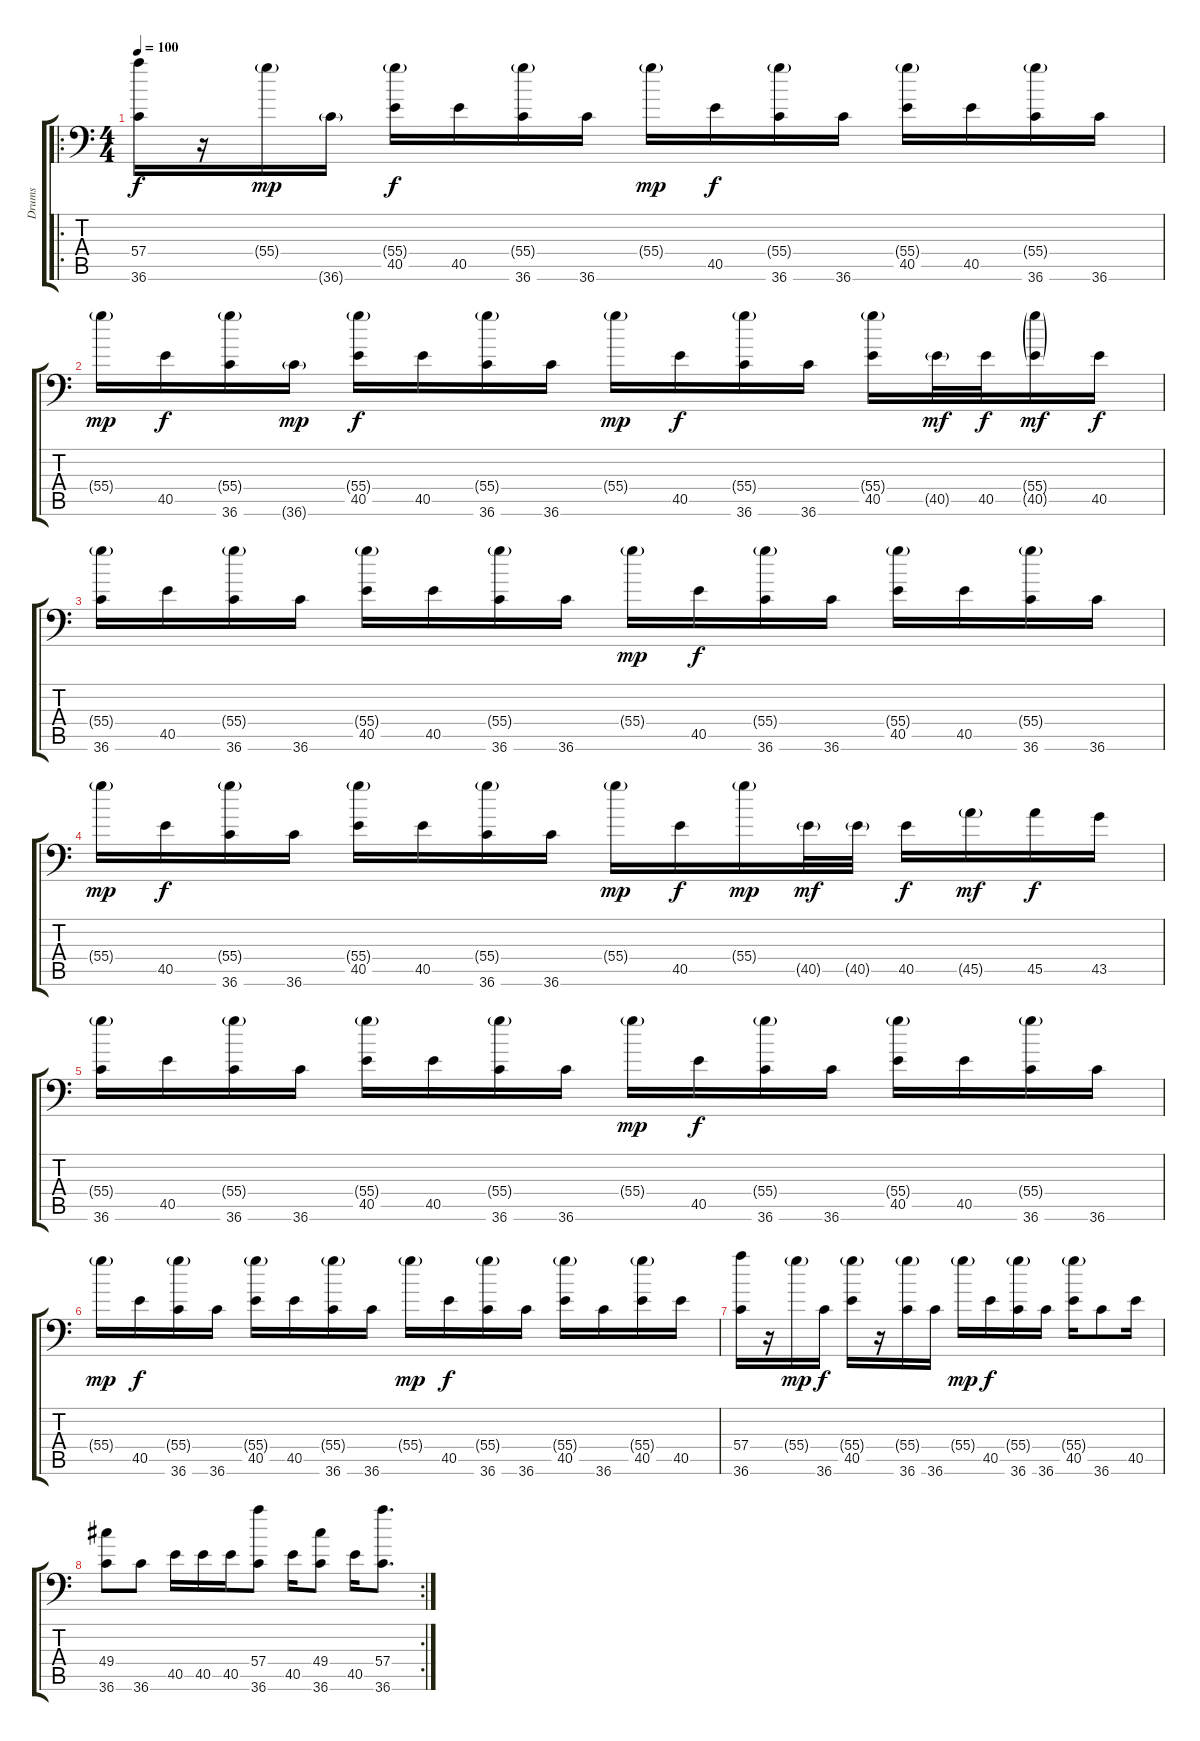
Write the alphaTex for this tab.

\track ("Drums" "Drums") {instrument acousticgrandpiano}
\staff {score tabs}
\tuning (C-1 C-1 C-1 C-1 C-1 C-1) {hide}
\ro
\ts (4 4)
\tempo 100
\clef f4
\ks c
(57.4 36.6).16{dy f} r.16 55.4{g}.16{dy mp} 36.6{g}.16 (55.4{g} 40.5).16{dy f} 40.5.16 (55.4{g} 36.6).16 36.6.16 55.4{g}.16{dy mp} 40.5.16{dy f} (55.4{g} 36.6).16 36.6.16 (55.4{g} 40.5).16 40.5.16 (55.4{g} 36.6).16 36.6.16 |
55.4{g}.16{dy mp} 40.5.16{dy f} (55.4{g} 36.6).16 36.6{g}.16{dy mp} (55.4{g} 40.5).16{dy f} 40.5.16 (55.4{g} 36.6).16 36.6.16 55.4{g}.16{dy mp} 40.5.16{dy f} (55.4{g} 36.6).16 36.6.16 (55.4{g} 40.5).16 40.5{g}.32{dy mf} 40.5.32{dy f} (55.4{g} 40.5{g}).16{dy mf} 40.5.16{dy f} |
(55.4{g} 36.6).16 40.5.16 (55.4{g} 36.6).16 36.6.16 (55.4{g} 40.5).16 40.5.16 (55.4{g} 36.6).16 36.6.16 55.4{g}.16{dy mp} 40.5.16{dy f} (55.4{g} 36.6).16 36.6.16 (55.4{g} 40.5).16 40.5.16 (55.4{g} 36.6).16 36.6.16 |
55.4{g}.16{dy mp} 40.5.16{dy f} (55.4{g} 36.6).16 36.6.16 (55.4{g} 40.5).16 40.5.16 (55.4{g} 36.6).16 36.6.16 55.4{g}.16{dy mp} 40.5.16{dy f} 55.4{g}.16{dy mp} 40.5{g}.32{dy mf} 40.5{g}.32 40.5.16{dy f} 45.5{g}.16{dy mf} 45.5.16{dy f} 43.5.16 |
(55.4{g} 36.6).16 40.5.16 (55.4{g} 36.6).16 36.6.16 (55.4{g} 40.5).16 40.5.16 (55.4{g} 36.6).16 36.6.16 55.4{g}.16{dy mp} 40.5.16{dy f} (55.4{g} 36.6).16 36.6.16 (55.4{g} 40.5).16 40.5.16 (55.4{g} 36.6).16 36.6.16 |
55.4{g}.16{dy mp} 40.5.16{dy f} (55.4{g} 36.6).16 36.6.16 (55.4{g} 40.5).16 40.5.16 (55.4{g} 36.6).16 36.6.16 55.4{g}.16{dy mp} 40.5.16{dy f} (55.4{g} 36.6).16 36.6.16 (55.4{g} 40.5).16 36.6.16 (55.4{g} 40.5).16 40.5.16 |
(57.4 36.6).16 r.16 55.4{g}.16{dy mp} 36.6.16{dy f} (55.4{g} 40.5).16 r.16 (55.4{g} 36.6).16 36.6.16 55.4{g}.16{dy mp} 40.5.16{dy f} (55.4{g} 36.6).16 36.6.16 (55.4{g} 40.5).16 36.6.8 40.5.16 |
\rc 2
(49.4 36.6).8 36.6.8 40.5.16 40.5.16 40.5.16 (57.4 36.6).8 40.5.16 (49.4 36.6).8 40.5.16 (57.4 36.6).8{d}
